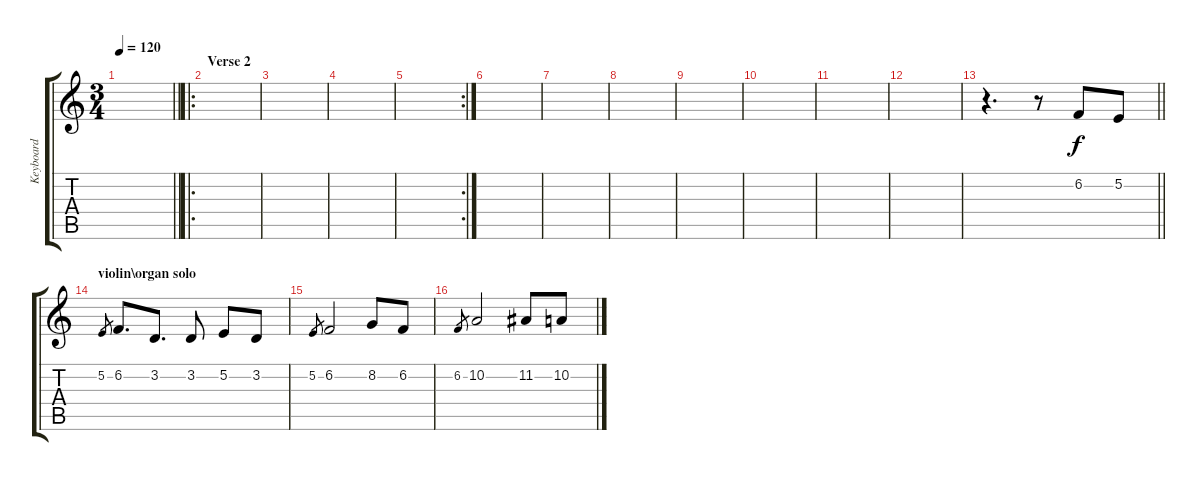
\track ("Keyboard" "Keyboard") {instrument electricgrandpiano}
\staff {score tabs}
\tuning (E4 B3 G3 D3 A2 E2) {hide}
\ts (3 4)
\tempo 120
\clef g2
\barLineRight lightlight
\ks c
|
\ro
\section ("" "Verse 2")
|
|
|
\rc 2
|
|
|
|
|
|
|
|
\barLineRight lightlight
r.4{d} r.8 6.2.8 5.2.8 |
\section ("" "violin\\organ solo")
5.2.8{gr} 6.2.8{d} 3.2.8{d} 3.2.8 5.2.8 3.2.8 |
5.2.8{gr} 6.2.2 8.2.8 6.2.8 |
6.2.8{gr} 10.2.2 11.2.8 10.2.8
